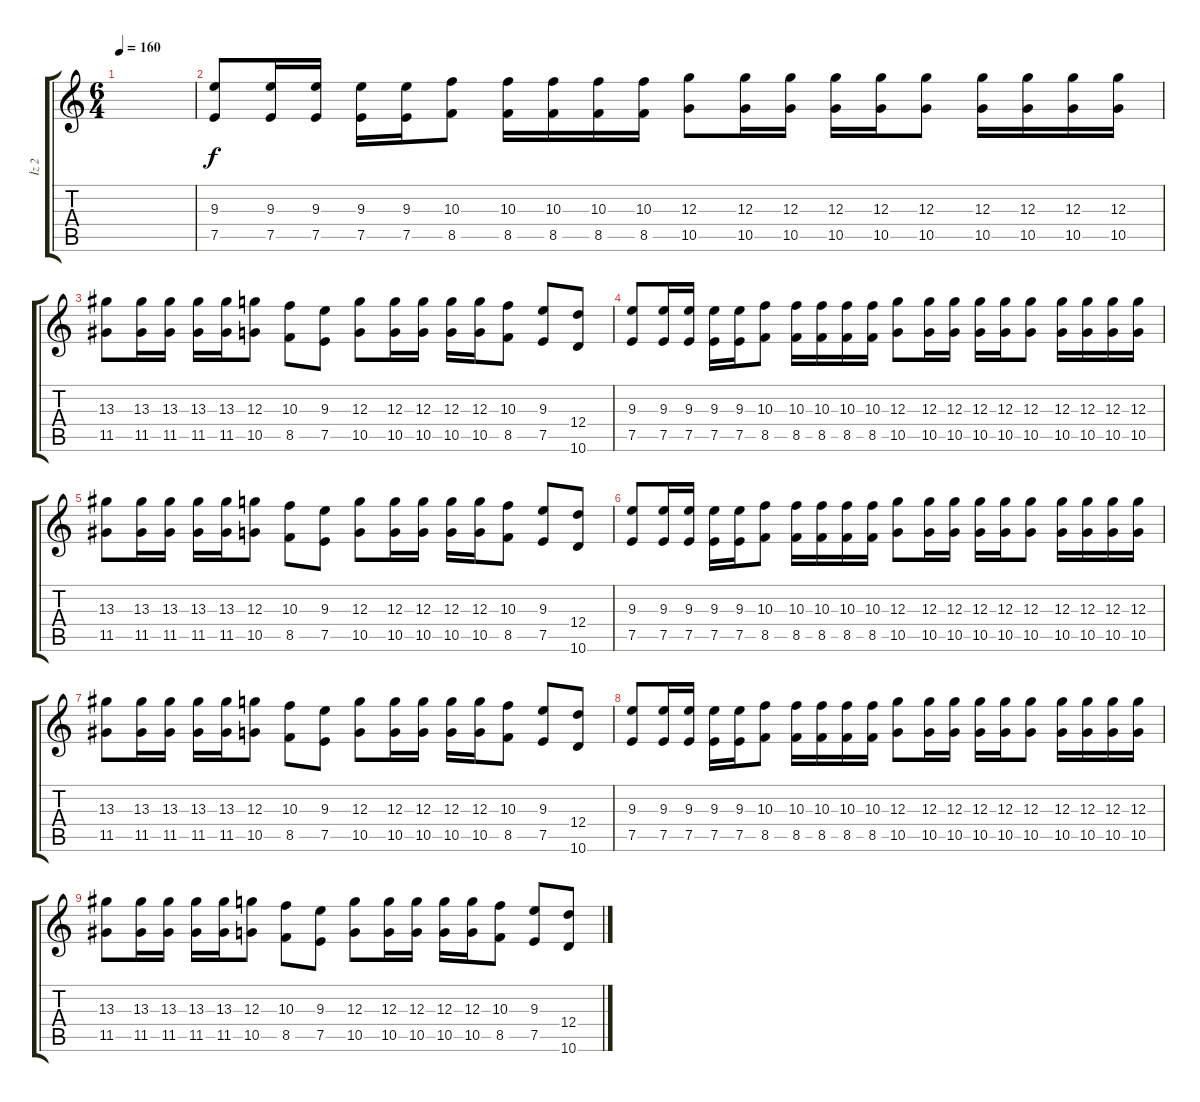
\track ("İz 2" "İz 2") {instrument overdrivenguitar}
\staff {score tabs}
\tuning (E4 B3 G3 D3 A2 E2) {hide}
\ts (6 4)
\tempo 160
\clef g2
\ks c
|
(9.3 7.5).8 (9.3 7.5).16 (9.3 7.5).16 (9.3 7.5).16 (9.3 7.5).16 (10.3 8.5).8 (10.3 8.5).16 (10.3 8.5).16 (10.3 8.5).16 (10.3 8.5).16 (12.3 10.5).8 (12.3 10.5).16 (12.3 10.5).16 (12.3 10.5).16 (12.3 10.5).16 (12.3 10.5).8 (12.3 10.5).16 (12.3 10.5).16 (12.3 10.5).16 (12.3 10.5).16 |
(13.3 11.5).8 (13.3 11.5).16 (13.3 11.5).16 (13.3 11.5).16 (13.3 11.5).16 (12.3 10.5).8 (10.3 8.5).8 (9.3 7.5).8 (12.3 10.5).8 (12.3 10.5).16 (12.3 10.5).16 (12.3 10.5).16 (12.3 10.5).16 (10.3 8.5).8 (9.3 7.5).8 (12.4 10.6).8 |
(9.3 7.5).8 (9.3 7.5).16 (9.3 7.5).16 (9.3 7.5).16 (9.3 7.5).16 (10.3 8.5).8 (10.3 8.5).16 (10.3 8.5).16 (10.3 8.5).16 (10.3 8.5).16 (12.3 10.5).8 (12.3 10.5).16 (12.3 10.5).16 (12.3 10.5).16 (12.3 10.5).16 (12.3 10.5).8 (12.3 10.5).16 (12.3 10.5).16 (12.3 10.5).16 (12.3 10.5).16 |
(13.3 11.5).8 (13.3 11.5).16 (13.3 11.5).16 (13.3 11.5).16 (13.3 11.5).16 (12.3 10.5).8 (10.3 8.5).8 (9.3 7.5).8 (12.3 10.5).8 (12.3 10.5).16 (12.3 10.5).16 (12.3 10.5).16 (12.3 10.5).16 (10.3 8.5).8 (9.3 7.5).8 (12.4 10.6).8 |
(9.3 7.5).8 (9.3 7.5).16 (9.3 7.5).16 (9.3 7.5).16 (9.3 7.5).16 (10.3 8.5).8 (10.3 8.5).16 (10.3 8.5).16 (10.3 8.5).16 (10.3 8.5).16 (12.3 10.5).8 (12.3 10.5).16 (12.3 10.5).16 (12.3 10.5).16 (12.3 10.5).16 (12.3 10.5).8 (12.3 10.5).16 (12.3 10.5).16 (12.3 10.5).16 (12.3 10.5).16 |
(13.3 11.5).8 (13.3 11.5).16 (13.3 11.5).16 (13.3 11.5).16 (13.3 11.5).16 (12.3 10.5).8 (10.3 8.5).8 (9.3 7.5).8 (12.3 10.5).8 (12.3 10.5).16 (12.3 10.5).16 (12.3 10.5).16 (12.3 10.5).16 (10.3 8.5).8 (9.3 7.5).8 (12.4 10.6).8 |
(9.3 7.5).8 (9.3 7.5).16 (9.3 7.5).16 (9.3 7.5).16 (9.3 7.5).16 (10.3 8.5).8 (10.3 8.5).16 (10.3 8.5).16 (10.3 8.5).16 (10.3 8.5).16 (12.3 10.5).8 (12.3 10.5).16 (12.3 10.5).16 (12.3 10.5).16 (12.3 10.5).16 (12.3 10.5).8 (12.3 10.5).16 (12.3 10.5).16 (12.3 10.5).16 (12.3 10.5).16 |
(13.3 11.5).8 (13.3 11.5).16 (13.3 11.5).16 (13.3 11.5).16 (13.3 11.5).16 (12.3 10.5).8 (10.3 8.5).8 (9.3 7.5).8 (12.3 10.5).8 (12.3 10.5).16 (12.3 10.5).16 (12.3 10.5).16 (12.3 10.5).16 (10.3 8.5).8 (9.3 7.5).8 (12.4 10.6).8
